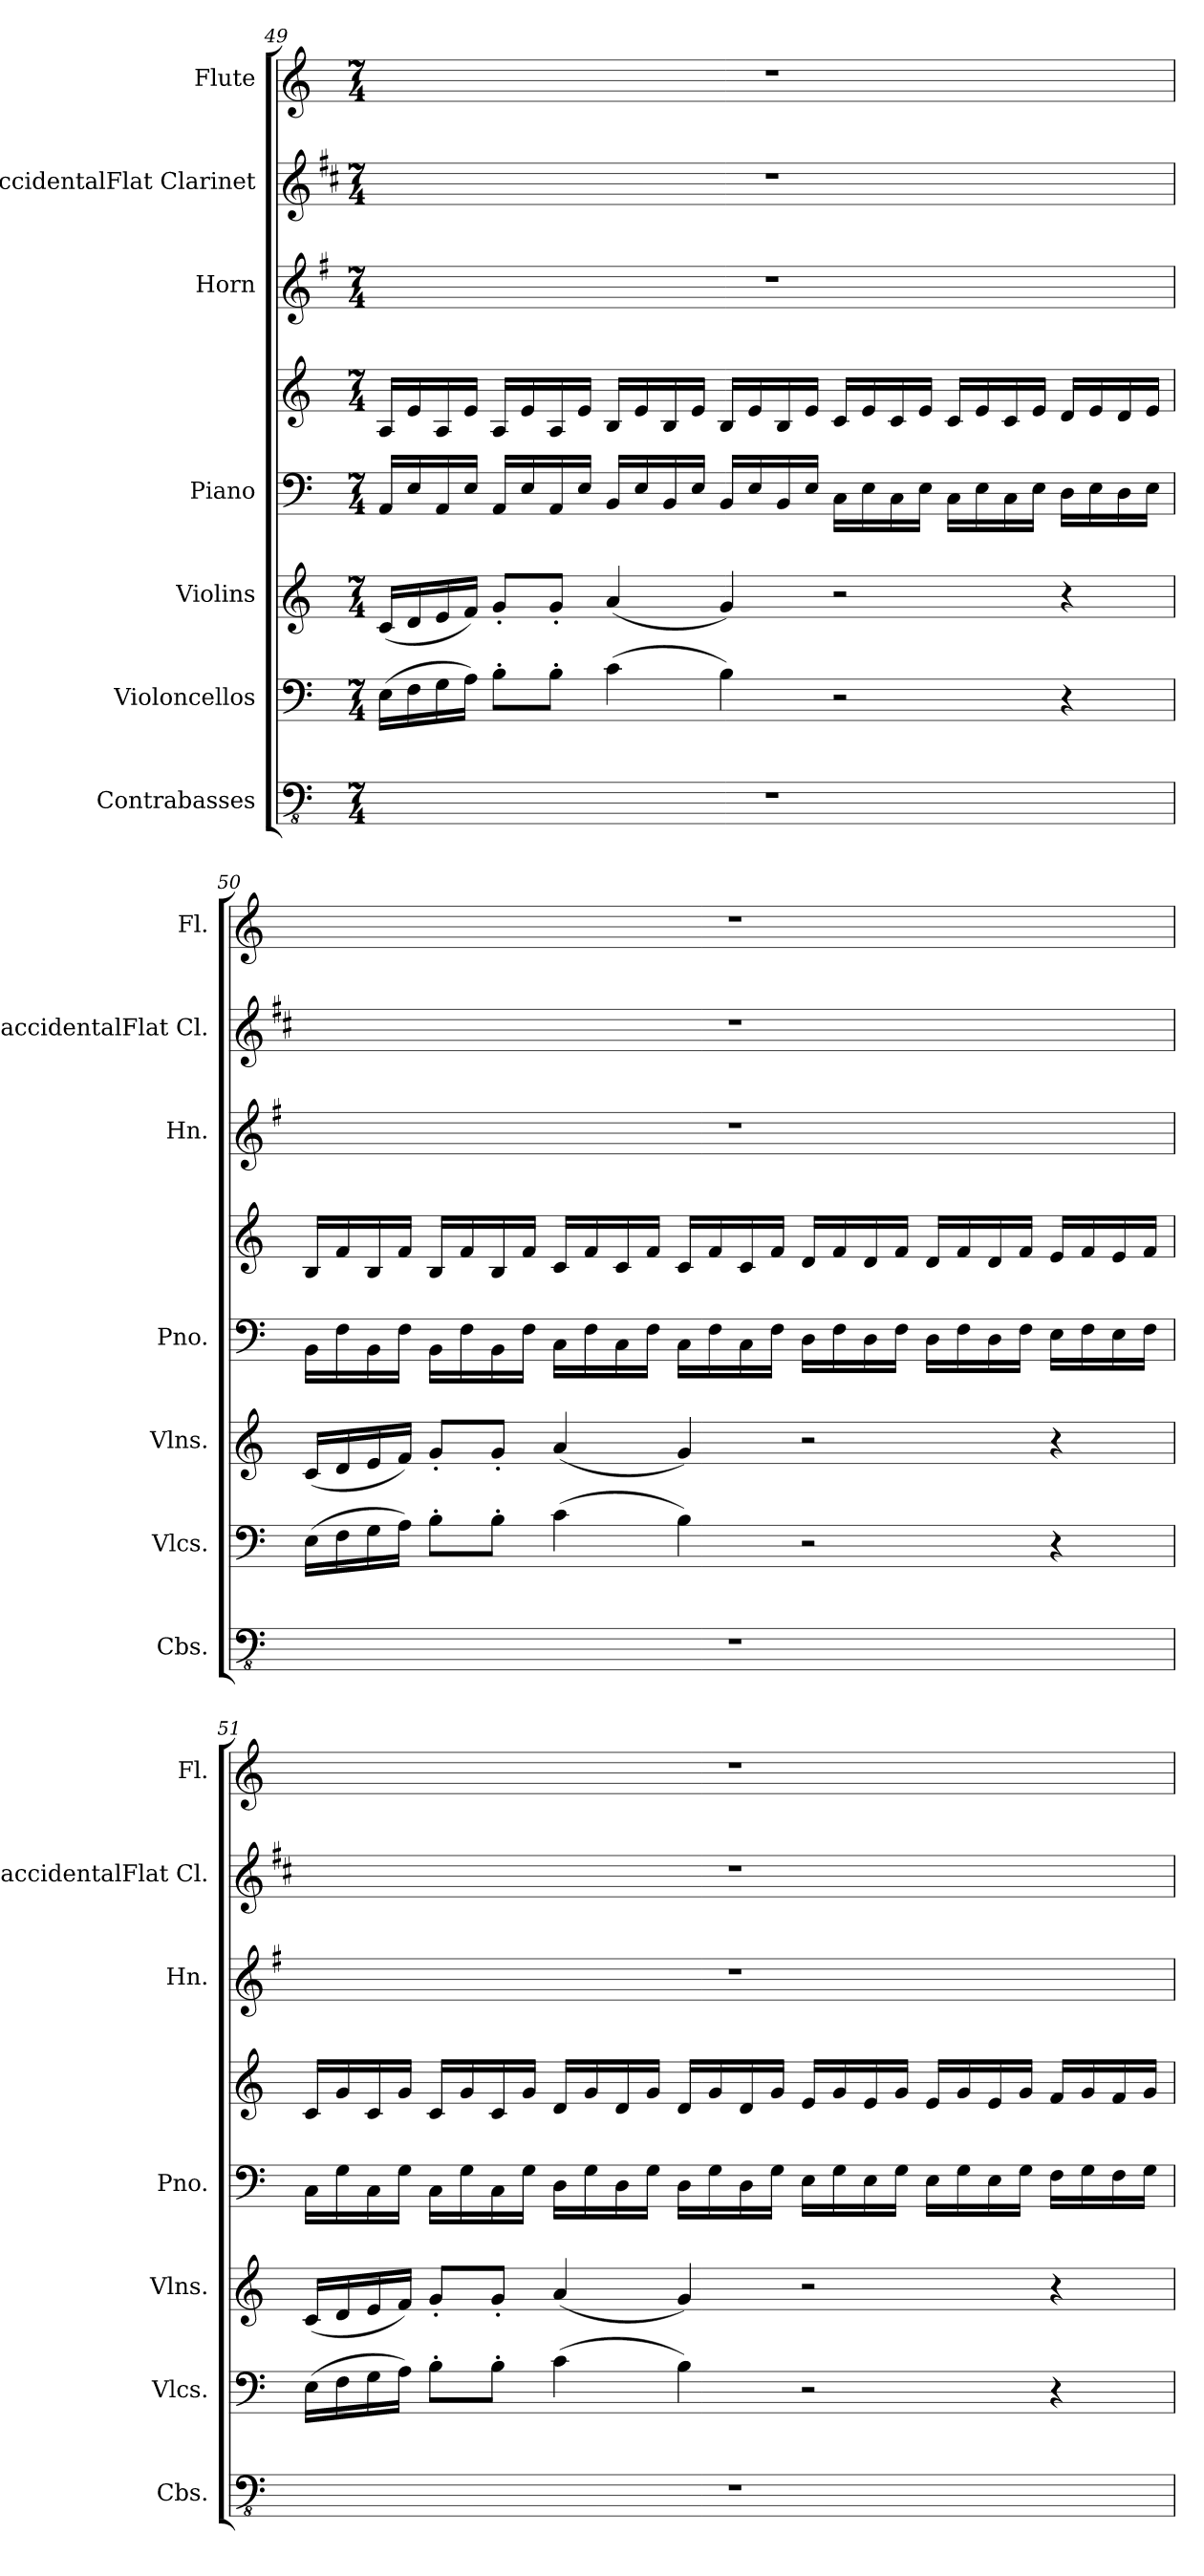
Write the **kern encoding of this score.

**kern	**kern	**kern	**kern	**kern	**dynam	**kern	**kern	**kern
*part7	*part6	*part5	*part4	*part4	*part4	*part3	*part2	*part1
*staff8	*staff7	*staff6	*staff5	*staff4	*staff4/5	*staff3	*staff2	*staff1
*I"Contrabasses	*I"Violoncellos	*I"Violins	*I"Piano	*	*	*I"Horn	*I"BaccidentalFlat Clarinet	*I"Flute
*I'Cbs.	*I'Vlcs.	*I'Vlns.	*I'Pno.	*	*	*I'Hn.	*I'BaccidentalFlat Cl.	*I'Fl.
!!LO:LB:g=z
*clefFv4	*clefF4	*clefG2	*clefF4	*clefG2	*	*clefG2	*clefG2	*clefG2
*	*	*	*	*	*	*ITrd4c7	*ITrd1c2	*
*k[]	*k[]	*k[]	*k[]	*k[]	*	*k[]	*k[]	*k[]
*M7/4	*M7/4	*M7/4	*M7/4	*M7/4	*	*M7/4	*M7/4	*M7/4
=49	=49	=49	=49	=49	=49	=49	=49	=49
!	!	!	!	!	!LO:DY:b=2	!	!	!
!	!	!	!	!	!LO:DY:n=1:a	!	!	!
1..r	(16E\LL	(16c/LL	16AA/LL	16A/LL	mf mf	1..r	1..r	1..r
.	16F\	16d/	16E/	16e/	.	.	.	.
.	16G\	16e/	16AA/	16A/	.	.	.	.
.	16A\JJ)	16f/JJ)	16E/JJ	16e/JJ	.	.	.	.
.	8B'\L	8g'/L	16AA/LL	16A/LL	.	.	.	.
.	.	.	16E/	16e/	.	.	.	.
.	8B'\J	8g'/J	16AA/	16A/	.	.	.	.
.	.	.	16E/JJ	16e/JJ	.	.	.	.
.	(4c\	(4a/	16BB/LL	16B/LL	.	.	.	.
.	.	.	16E/	16e/	.	.	.	.
.	.	.	16BB/	16B/	.	.	.	.
.	.	.	16E/JJ	16e/JJ	.	.	.	.
.	4B\)	4g/)	16BB/LL	16B/LL	.	.	.	.
.	.	.	16E/	16e/	.	.	.	.
.	.	.	16BB/	16B/	.	.	.	.
.	.	.	16E/JJ	16e/JJ	.	.	.	.
.	2r	2r	16C\LL	16c/LL	.	.	.	.
.	.	.	16E\	16e/	.	.	.	.
.	.	.	16C\	16c/	.	.	.	.
.	.	.	16E\JJ	16e/JJ	.	.	.	.
.	.	.	16C\LL	16c/LL	.	.	.	.
.	.	.	16E\	16e/	.	.	.	.
.	.	.	16C\	16c/	.	.	.	.
.	.	.	16E\JJ	16e/JJ	.	.	.	.
.	4r	4r	16D\LL	16d/LL	.	.	.	.
.	.	.	16E\	16e/	.	.	.	.
.	.	.	16D\	16d/	.	.	.	.
.	.	.	16E\JJ	16e/JJ	.	.	.	.
=50	=50	=50	=50	=50	=50	=50	=50	=50
1..r	(16E\LL	(16c/LL	16BB\LL	16B/LL	.	1..r	1..r	1..r
.	16F\	16d/	16F\	16f/	.	.	.	.
.	16G\	16e/	16BB\	16B/	.	.	.	.
.	16A\JJ)	16f/JJ)	16F\JJ	16f/JJ	.	.	.	.
.	8B'\L	8g'/L	16BB\LL	16B/LL	.	.	.	.
.	.	.	16F\	16f/	.	.	.	.
.	8B'\J	8g'/J	16BB\	16B/	.	.	.	.
.	.	.	16F\JJ	16f/JJ	.	.	.	.
.	(4c\	(4a/	16C\LL	16c/LL	.	.	.	.
.	.	.	16F\	16f/	.	.	.	.
.	.	.	16C\	16c/	.	.	.	.
.	.	.	16F\JJ	16f/JJ	.	.	.	.
.	4B\)	4g/)	16C\LL	16c/LL	.	.	.	.
.	.	.	16F\	16f/	.	.	.	.
.	.	.	16C\	16c/	.	.	.	.
.	.	.	16F\JJ	16f/JJ	.	.	.	.
.	2r	2r	16D\LL	16d/LL	.	.	.	.
.	.	.	16F\	16f/	.	.	.	.
.	.	.	16D\	16d/	.	.	.	.
.	.	.	16F\JJ	16f/JJ	.	.	.	.
.	.	.	16D\LL	16d/LL	.	.	.	.
.	.	.	16F\	16f/	.	.	.	.
.	.	.	16D\	16d/	.	.	.	.
.	.	.	16F\JJ	16f/JJ	.	.	.	.
.	4r	4r	16E\LL	16e/LL	.	.	.	.
.	.	.	16F\	16f/	.	.	.	.
.	.	.	16E\	16e/	.	.	.	.
.	.	.	16F\JJ	16f/JJ	.	.	.	.
!!LO:LB:g=z
=51	=51	=51	=51	=51	=51	=51	=51	=51
1..r	(16E\LL	(16c/LL	16C\LL	16c/LL	.	1..r	1..r	1..r
.	16F\	16d/	16G\	16g/	.	.	.	.
.	16G\	16e/	16C\	16c/	.	.	.	.
.	16A\JJ)	16f/JJ)	16G\JJ	16g/JJ	.	.	.	.
.	8B'\L	8g'/L	16C\LL	16c/LL	.	.	.	.
.	.	.	16G\	16g/	.	.	.	.
.	8B'\J	8g'/J	16C\	16c/	.	.	.	.
.	.	.	16G\JJ	16g/JJ	.	.	.	.
.	(4c\	(4a/	16D\LL	16d/LL	.	.	.	.
.	.	.	16G\	16g/	.	.	.	.
.	.	.	16D\	16d/	.	.	.	.
.	.	.	16G\JJ	16g/JJ	.	.	.	.
.	4B\)	4g/)	16D\LL	16d/LL	.	.	.	.
.	.	.	16G\	16g/	.	.	.	.
.	.	.	16D\	16d/	.	.	.	.
.	.	.	16G\JJ	16g/JJ	.	.	.	.
.	2r	2r	16E\LL	16e/LL	.	.	.	.
.	.	.	16G\	16g/	.	.	.	.
.	.	.	16E\	16e/	.	.	.	.
.	.	.	16G\JJ	16g/JJ	.	.	.	.
.	.	.	16E\LL	16e/LL	.	.	.	.
.	.	.	16G\	16g/	.	.	.	.
.	.	.	16E\	16e/	.	.	.	.
.	.	.	16G\JJ	16g/JJ	.	.	.	.
.	4r	4r	16F\LL	16f/LL	.	.	.	.
.	.	.	16G\	16g/	.	.	.	.
.	.	.	16F\	16f/	.	.	.	.
.	.	.	16G\JJ	16g/JJ	.	.	.	.
=	=	=	=	=	=	=	=	=
*-	*-	*-	*-	*-	*-	*-	*-	*-
